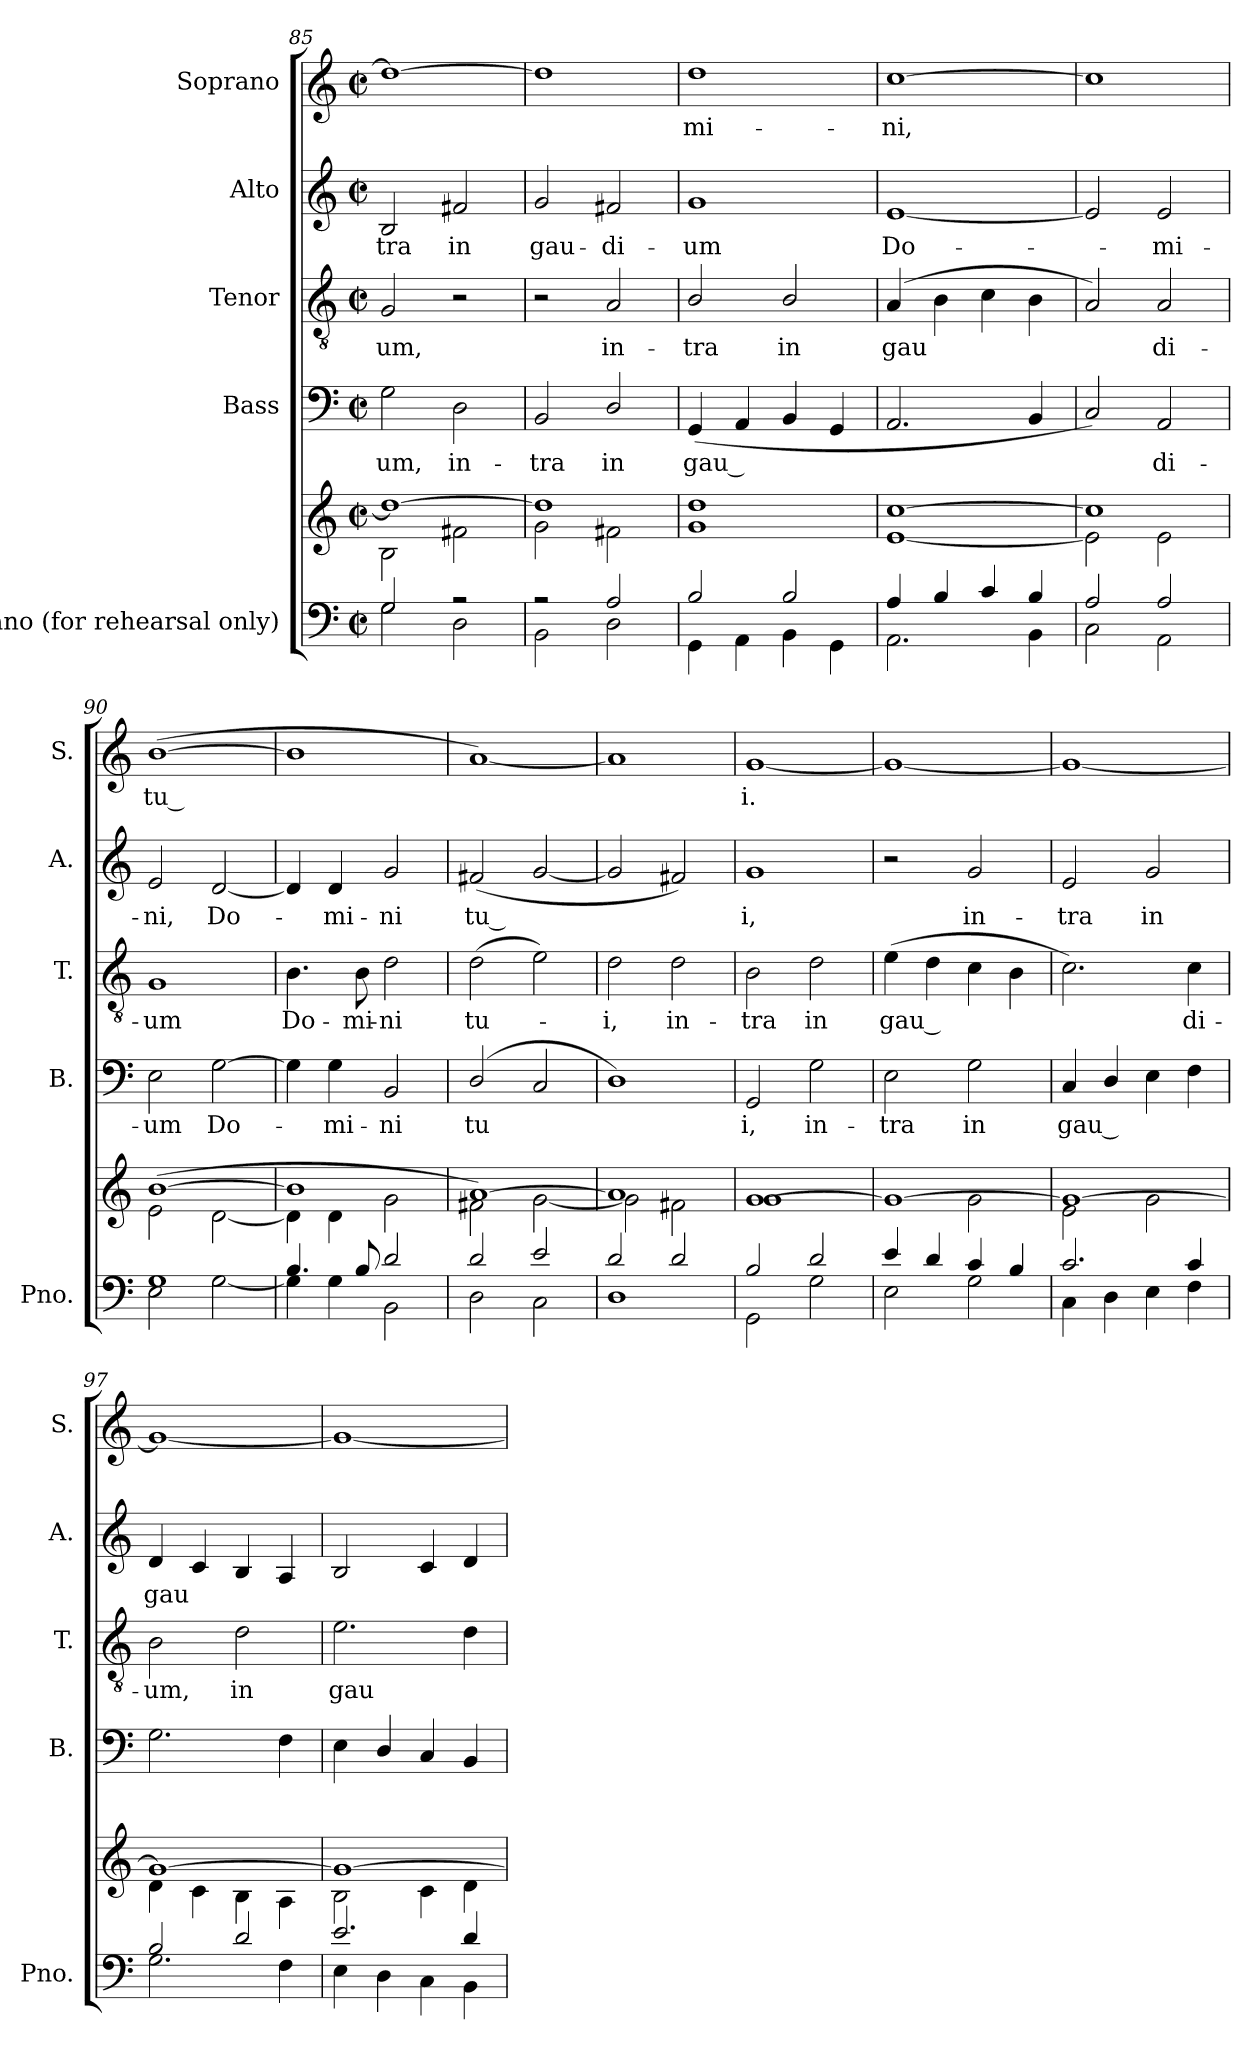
**kern	**kern	**kern	**text	**kern	**text	**kern	**text	**kern	**text
*part5	*part5	*part4	*part4	*part3	*part3	*part2	*part2	*part1	*part1
*staff6	*staff5	*staff4	*staff4	*staff3	*staff3	*staff2	*staff2	*staff1	*staff1
*I"Piano (for rehearsal only)	*	*I"Bass	*	*I"Tenor	*	*I"Alto	*	*I"Soprano	*
*I'Pno.	*	*I'B.	*	*I'T.	*	*I'A.	*	*I'S.	*
*clefF4	*clefG2	*clefF4	*	*clefGv2	*	*clefG2	*	*clefG2	*
*k[]	*k[]	*k[]	*	*k[]	*	*k[]	*	*k[]	*
*M2/2	*M2/2	*M2/2	*	*M2/2	*	*M2/2	*	*M2/2	*
*met(c|)	*met(c|)	*met(c|)	*	*met(c|)	*	*met(c|)	*	*met(c|)	*
=85	=85	=85	=85	=85	=85	=85	=85	=85	=85
*^	*^	*	*	*	*	*	*	*	*
!	!	!	!	!	!LO:LY:b	!	!LO:LY:b	!	!LO:LY:b	!	!LO:LY:b
2G/	2G\	1dd_	2B\	2G\	-um,	2G/	-um,	2B/	-tra	1dd_	---
!	!	!	!	!	!LO:LY:b	!	!	!	!LO:LY:b	!	!
2r	2D\	.	2f#X\	2D\	in-	2r	.	2f#X/	in	.	.
!!LO:PB:g=z
=86	=86	=86	=86	=86	=86	=86	=86	=86	=86	=86	=86
!	!	!	!	!	!LO:LY:b	!	!	!	!LO:LY:b	!	!LO:LY:b
2r	2BB\	1dd]	2g\	2BB/	-tra	2r	.	2g/	gau-	1dd]	---
!	!	!	!	!	!LO:LY:b	!	!LO:LY:b	!	!LO:LY:b	!	!
2A/	2D\	.	2f#X\	2D/	in	2A/	in-	2f#X/	-di-	.	.
=87	=87	=87	=87	=87	=87	=87	=87	=87	=87	=87	=87
!	!	!	!	!	!LO:LY:b	!	!LO:LY:b	!	!LO:LY:b	!	!LO:LY:b
2B/	4GG\	1dd	1g	(<4GG/	gau --	2B/	-tra	1g	-um	1dd	-mi-
.	4AA\	.	.	4AA/	.	.	.	.	.	.	.
!	!	!	!	!	!	!	!LO:LY:b	!	!	!	!
2B/	4BB\	.	.	4BB/	.	2B/	in	.	.	.	.
.	4GG\	.	.	4GG/	.	.	.	.	.	.	.
=88	=88	=88	=88	=88	=88	=88	=88	=88	=88	=88	=88
!	!	!	!	!	!	!	!LO:LY:b	!	!LO:LY:b	!	!LO:LY:b
4A/	2.AA\	[1cc	[1e	2.AA/	.	(>4A/	gau-	[1e	Do-	[1cc	-ni,
4B/	.	.	.	.	.	4B\	.	.	.	.	.
!	!	!	!	!	!	!	!LO:LY:b	!	!	!	!
4c/	.	.	.	.	.	4c\	---	.	.	.	.
!	!	!	!	!	!LO:LY:b	!	!	!	!	!	!
4B/	4BB\	.	.	4BB/	---	4B\	.	.	.	.	.
=89	=89	=89	=89	=89	=89	=89	=89	=89	=89	=89	=89
!	!	!	!	!	!	!	!LO:LY:b	!	!	!	!
2A/	2C\	1cc]	2e\]	2C/)	.	2A/)	---	2e/]	.	1cc]	.
!	!	!	!	!	!LO:LY:b	!	!LO:LY:b	!	!LO:LY:b	!	!
2A/	2AA\	.	2e\	2AA/	-di-	2A/	-di-	2e/	-mi-	.	.
!!LO:LB:g=z
=90	=90	=90	=90	=90	=90	=90	=90	=90	=90	=90	=90
!	!	!	!	!	!LO:LY:b	!	!LO:LY:b	!	!LO:LY:b	!	!LO:LY:b
1G	2E\	(<[1b	2e\	2E\	-um	1G	-um	2e/	-ni,	(<[1b	tu --
!	!	!	!	!	!LO:LY:b	!	!	!	!LO:LY:b	!	!
.	[2G\	.	[2d\	[2G\	Do-	.	.	[2d/	Do-	.	.
=91	=91	=91	=91	=91	=91	=91	=91	=91	=91	=91	=91
!	!	!	!	!	!	!	!LO:LY:b	!	!	!	!LO:LY:b
4.B/	4G\]	1b]	4d\]	4G\]	.	4.B\	Do-	4d/]	.	1b]	---
!	!	!	!	!	!LO:LY:b	!	!	!	!LO:LY:b	!	!
.	4G\	.	4d\	4G\	-mi-	.	.	4d/	-mi-	.	.
!	!	!	!	!	!	!	!LO:LY:b	!	!	!	!
8B/	.	.	.	.	.	8B\	-mi-	.	.	.	.
!	!	!	!	!	!LO:LY:b	!	!LO:LY:b	!	!LO:LY:b	!	!
2d/	2BB\	.	2g\	2BB/	-ni	2d\	-ni	2g/	-ni	.	.
=92	=92	=92	=92	=92	=92	=92	=92	=92	=92	=92	=92
!	!	!	!	!	!LO:LY:b	!	!LO:LY:b	!	!LO:LY:b	!	!LO:LY:b
2d/	2D\	[1a)	2f#X\	(<2D/	tu-	(>2d\	tu-	(<2f#X/	tu --	[1a)	---
!	!	!	!	!	!LO:LY:b	!	!	!	!	!	!
2e/	2C\	.	[2g\	2C/	---	2e\)	.	[2g/	.	.	.
=93	=93	=93	=93	=93	=93	=93	=93	=93	=93	=93	=93
!	!	!	!	!	!	!	!LO:LY:b	!	!	!	!LO:LY:b
2d/	1D	1a]	2g\]	1D)	.	2d\	-i,	2g/]	.	1a]	---
!	!	!	!	!	!	!	!LO:LY:b	!	!LO:LY:b	!	!
2d/	.	.	2f#X\	.	.	2d\	in-	2f#X/)	---	.	.
=94	=94	=94	=94	=94	=94	=94	=94	=94	=94	=94	=94
!	!	!	!	!	!LO:LY:b	!	!LO:LY:b	!	!LO:LY:b	!	!LO:LY:b
2B/	2GG\	[1g	1g	2GG/	-i,	2B\	-tra	1g	-i,	[1g	-i.
!	!	!	!	!	!LO:LY:b	!	!LO:LY:b	!	!	!	!
2d/	2G\	.	.	2G\	in-	2d\	in	.	.	.	.
=95	=95	=95	=95	=95	=95	=95	=95	=95	=95	=95	=95
!	!	!	!	!	!LO:LY:b	!	!LO:LY:b	!	!	!	!
4e/	2E\	1g_	2ryy	2E\	-tra	(>4e\	gau --	2r	.	1g_	.
4d/	.	.	.	.	.	4d\	.	.	.	.	.
!	!	!	!	!	!LO:LY:b	!	!	!	!LO:LY:b	!	!
4c/	2G\	.	2g\	2G\	in	4c\	.	2g/	in-	.	.
4B/	.	.	.	.	.	4B\	.	.	.	.	.
=96	=96	=96	=96	=96	=96	=96	=96	=96	=96	=96	=96
!	!	!	!	!	!LO:LY:b	!	!	!	!LO:LY:b	!	!
2.c/	4C\	1g_	2e\	4C/	gau --	2.c\)	.	2e/	-tra	1g_	.
.	4D\	.	.	4D/	.	.	.	.	.	.	.
!	!	!	!	!	!	!	!	!	!LO:LY:b	!	!
.	4E\	.	2g\	4E\	.	.	.	2g/	in	.	.
!	!	!	!	!	!	!	!LO:LY:b	!	!	!	!
4c/	4F\	.	.	4F\	.	4c\	di-	.	.	.	.
=97	=97	=97	=97	=97	=97	=97	=97	=97	=97	=97	=97
!	!	!	!	!	!	!	!LO:LY:b	!	!LO:LY:b	!	!
2B/	2.G\	1g_	4d\	2.G\	.	2B\	-um,	4d/	gau-	1g_	.
.	.	.	4c\	.	.	.	.	4c/	.	.	.
!	!	!	!	!	!	!	!LO:LY:b	!	!	!	!
2d/	.	.	4B\	.	.	2d\	in	4B/	.	.	.
!	!	!	!	!	!	!	!	!	!LO:LY:b	!	!
.	4F\	.	4A\	4F\	.	.	.	4A/	---	.	.
=98	=98	=98	=98	=98	=98	=98	=98	=98	=98	=98	=98
!	!	!	!	!	!	!	!LO:LY:b	!	!	!	!
2.e/	4E\	1g_	2B\	4E\	.	2.e\	gau-	2B/	.	1g_	.
.	4D\	.	.	4D/	.	.	.	.	.	.	.
!	!	!	!	!	!	!	!	!	!LO:LY:b	!	!
.	4C\	.	4c\	4C/	.	.	.	4c/	---	.	.
!	!	!	!	!	!	!	!LO:LY:b	!	!	!	!
4d/	4BB\	.	4d\	4BB/	.	4d\	-	4d/	.	.	.
*v	*v	*	*	*	*	*	*	*	*	*	*
*	*v	*v	*	*	*	*	*	*	*	*
=	=	=	=	=	=	=	=	=	=
*-	*-	*-	*-	*-	*-	*-	*-	*-	*-
